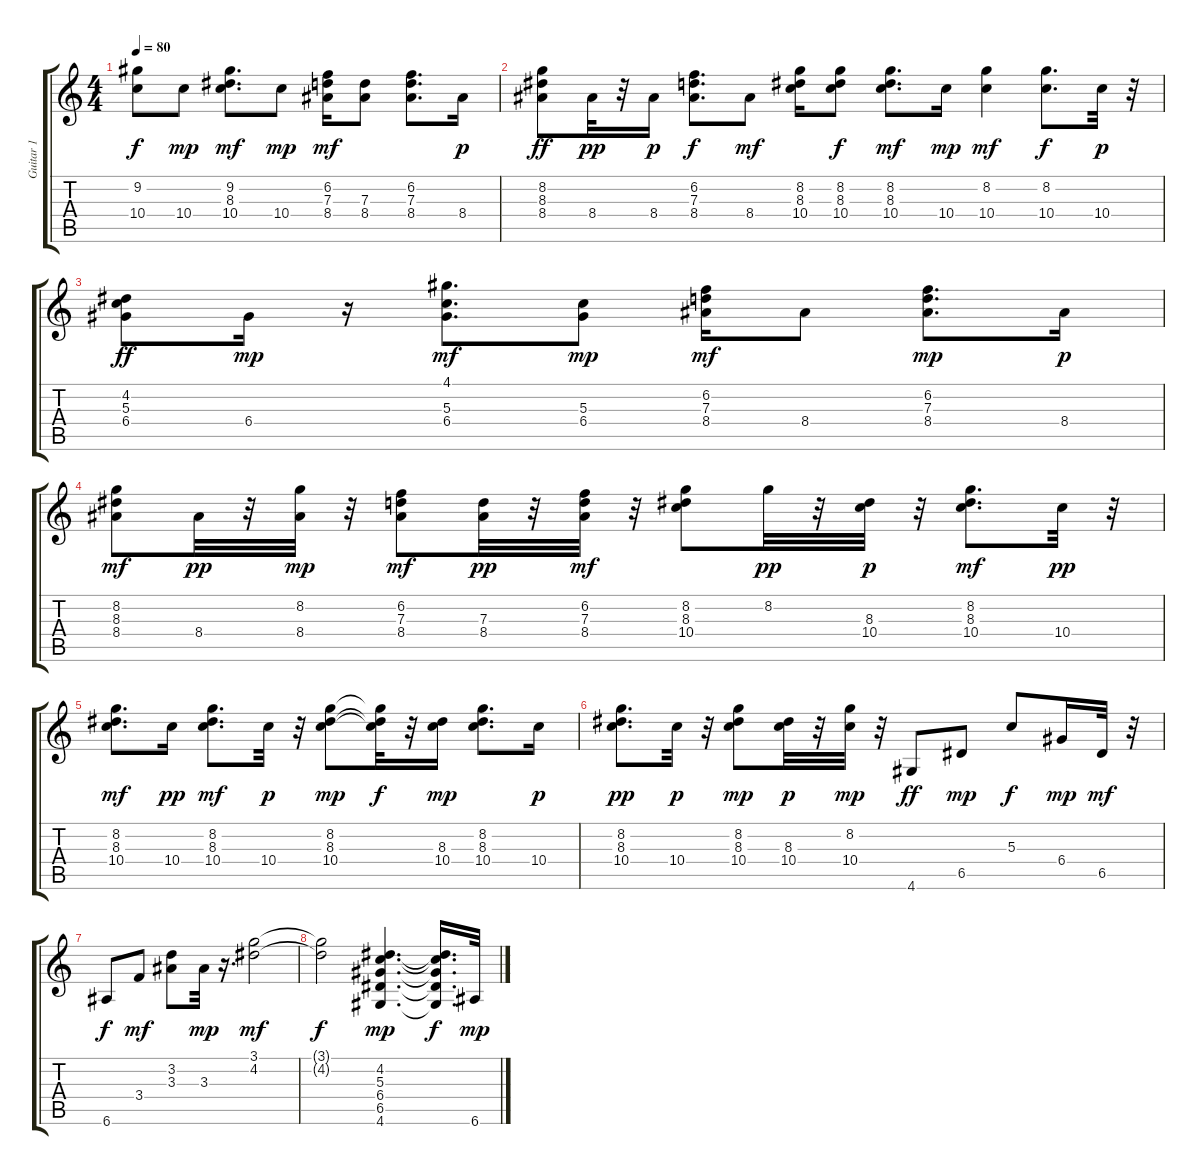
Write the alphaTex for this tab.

\track ("Guitar 1" "Guitar 1") {instrument electricguitarclean}
\staff {score tabs}
\tuning (E4 B3 G3 D3 A2 E2) {hide}
\ts (4 4)
\tempo 80
\clef g2
\ks c
(9.2 10.4).8{dy f} 10.4.8{dy mp} (9.2 8.3 10.4).8{d dy mf} 10.4.8{dy mp} (6.2 7.3 8.4).16{dy mf} (7.3 8.4).8 (6.2 7.3 8.4).8{d} 8.4.16{dy p} |
(8.2 8.3 8.4).8{dy ff} 8.4.32{dy pp} r.32 8.4.16{dy p} (6.2 7.3 8.4).8{d dy f} 8.4.8{dy mf} (8.2 8.3 10.4).16 (8.2 8.3 10.4).8{dy f} (8.2 8.3 10.4).8{d dy mf} 10.4.16{dy mp} (8.2 10.4).4{dy mf} (8.2 10.4).8{d dy f} 10.4.32{dy p} r.32 |
(4.2 5.3 6.4).8{dy ff} 6.4.16{dy mp} r.16 (4.1 5.3 6.4).8{d dy mf} (5.3 6.4).8{dy mp} (6.2 7.3 8.4).16{dy mf} 8.4.8 (6.2 7.3 8.4).8{d dy mp} 8.4.16{dy p} |
(8.2 8.3 8.4).8{dy mf} 8.4.32{dy pp} r.32 (8.2 8.4).32{dy mp} r.32 (6.2 7.3 8.4).8{dy mf} (7.3 8.4).32{dy pp} r.32 (6.2 7.3 8.4).32{dy mf} r.32 (8.2 8.3 10.4).8 8.2.32{dy pp} r.32 (8.3 10.4).32{dy p} r.32 (8.2 8.3 10.4).8{d dy mf} 10.4.32{dy pp} r.32 |
(8.2 8.3 10.4).8{d dy mf} 10.4.16{dy pp} (8.2 8.3 10.4).8{d dy mf} 10.4.32{dy p} r.32 (8.2 8.3 10.4).8{dy mp} (8.2{t} 8.3{t} 10.4{t}).32{dy f} r.32 (8.3 10.4).16{dy mp} (8.2 8.3 10.4).8{d} 10.4.16{dy p} |
(8.2 8.3 10.4).8{d dy pp} 10.4.32{dy p} r.32 (8.2 8.3 10.4).8{dy mp} (8.3 10.4).32{dy p} r.32 (8.2 10.4).32{dy mp} r.32 4.6.8{dy ff} 6.5.8{dy mp} 5.3.8{dy f} 6.4.16{dy mp} 6.5.32{dy mf} r.32 |
6.6.8{dy f} 3.4.8{dy mf} (3.2 3.3).8 3.3.32{dy mp} r.16{d} (3.1 4.2).2{dy mf} |
(3.1{t} 4.2{t}).2{dy f} (4.2 5.3 6.4 6.5 4.6).4{d dy mp} (4.2{t} 5.3{t} 6.4{t} 6.5{t} 4.6{t}).16{d dy f} 6.6.32{dy mp}
